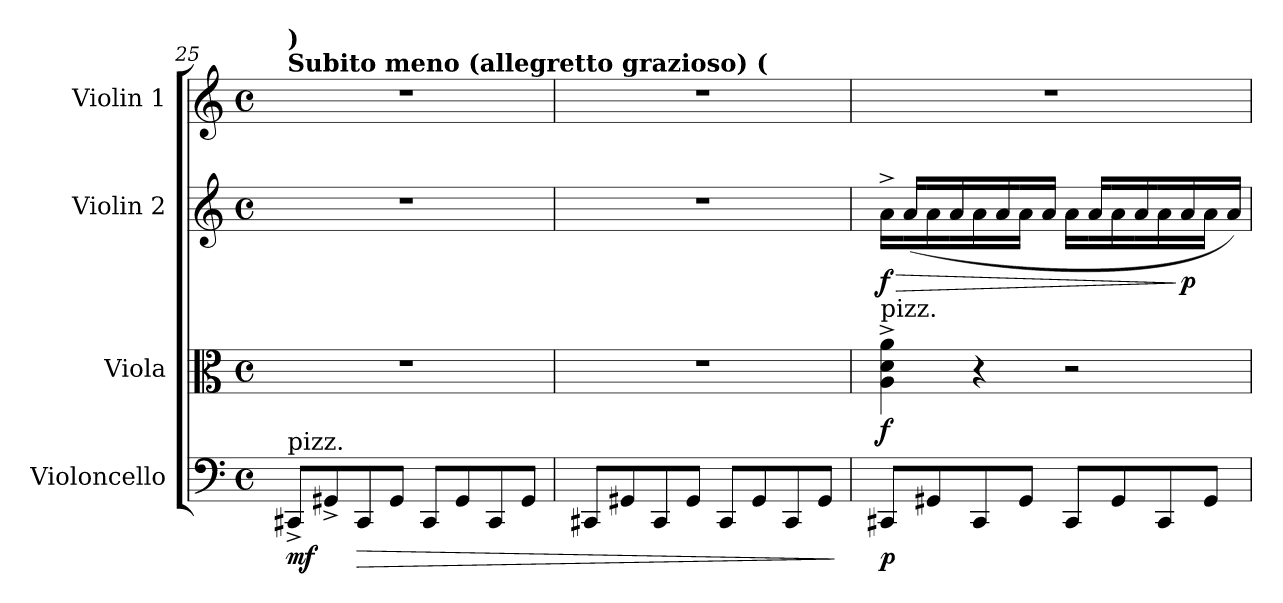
**kern	**dynam	**kern	**dynam	**kern	**dynam	**kern
*part4	*part4	*part3	*part3	*part2	*part2	*part1
*staff4	*staff4	*staff3	*staff3	*staff2	*staff2	*staff1
*I"Violoncello	*	*I"Viola	*	*I"Violin 2	*	*I"Violin 1
*I'Vc	*	*I'Vla	*	*I'Vln	*	*I'Vln
*clefF4	*	*clefC3	*	*clefG2	*	*clefG2
*k[]	*	*k[]	*	*k[]	*	*k[]
*M4/4	*	*M4/4	*	*M4/4	*	*M4/4
*met(c)	*	*met(c)	*	*met(c)	*	*met(c)
*MM112	*	*MM112	*	*MM112	*	*MM112
=25	=25	=25	=25	=25	=25	=25
!	!	!	!	!	!	!LO:TX:a:B:t=Subito meno (allegretto grazioso) (
!	!	!	!	!	!	!LO:TX:a:B:t=)
!LO:TX:a:t=pizz.	!	!	!	!	!	!
!	!LO:DY:b	!	!	!	!	!
8CC#X^/L	mf	1r	.	1r	.	1r
8GG#X^/	.	.	.	.	.	.
!	!LO:HP:b	!	!	!	!	!
8CC#/	>	.	.	.	.	.
8GG#/J	.	.	.	.	.	.
8CC#/L	.	.	.	.	.	.
8GG#/	.	.	.	.	.	.
8CC#/	.	.	.	.	.	.
8GG#/J	.	.	.	.	.	.
=26	=26	=26	=26	=26	=26	=26
8CC#X/L	.	1r	.	1r	.	1r
8GG#X/	.	.	.	.	.	.
8CC#/	.	.	.	.	.	.
8GG#/J	.	.	.	.	.	.
8CC#/L	.	.	.	.	.	.
8GG#/	.	.	.	.	.	.
8CC#/	.	.	.	.	.	.
8GG#/J	.	.	.	.	.	.
.	]	.	.	.	.	.
!!LO:PB:g=z
=27	=27	=27	=27	=27	=27	=27
!	!	!	!	!LO:TX:b:i:t=molto	!	!
!	!	!LO:TX:a:t=pizz.	!	!	!	!
!	!LO:DY:b	!	!LO:DY:b	!	!LO:HP:b	!
*	*	*	*	*^	*	*
!	!	!	!	!	!	!LO:DY:n=1:b	!
8CC#X/L	p	4A\^ 4d\^ 4a\^	f	16ryy	16a>^>\LL	> f	1r
.	.	.	.	(16a/LL	16ryy	.	.
8GG#X/	.	.	.	16ryy	16a\	.	.
.	.	.	.	16a/	16ryy	.	.
8CC#/	.	4r	.	16ryy	16a\	.	.
.	.	.	.	16a/	16ryy	.	.
8GG#/J	.	.	.	16ryy	16a\JJ	.	.
.	.	.	.	16a/JJ	16ryy	.	.
8CC#/L	.	2r	.	16ryy	16a\LL	.	.
.	.	.	.	16a/LL	16ryy	.	.
8GG#/	.	.	.	16ryy	16a\	.	.
.	.	.	.	16a/	16ryy	.	.
8CC#/	.	.	.	16ryy	16a\	.	.
!	!	!	!	!	!	!LO:DY:n=2:b	!
.	.	.	.	16a/	16ryy	] p	.
8GG#/J	.	.	.	16ryy	16a\JJ	.	.
.	.	.	.	16a/JJ)	16ryy	.	.
*	*	*	*	*v	*v	*	*
=	=	=	=	=	=	=
*-	*-	*-	*-	*-	*-	*-
